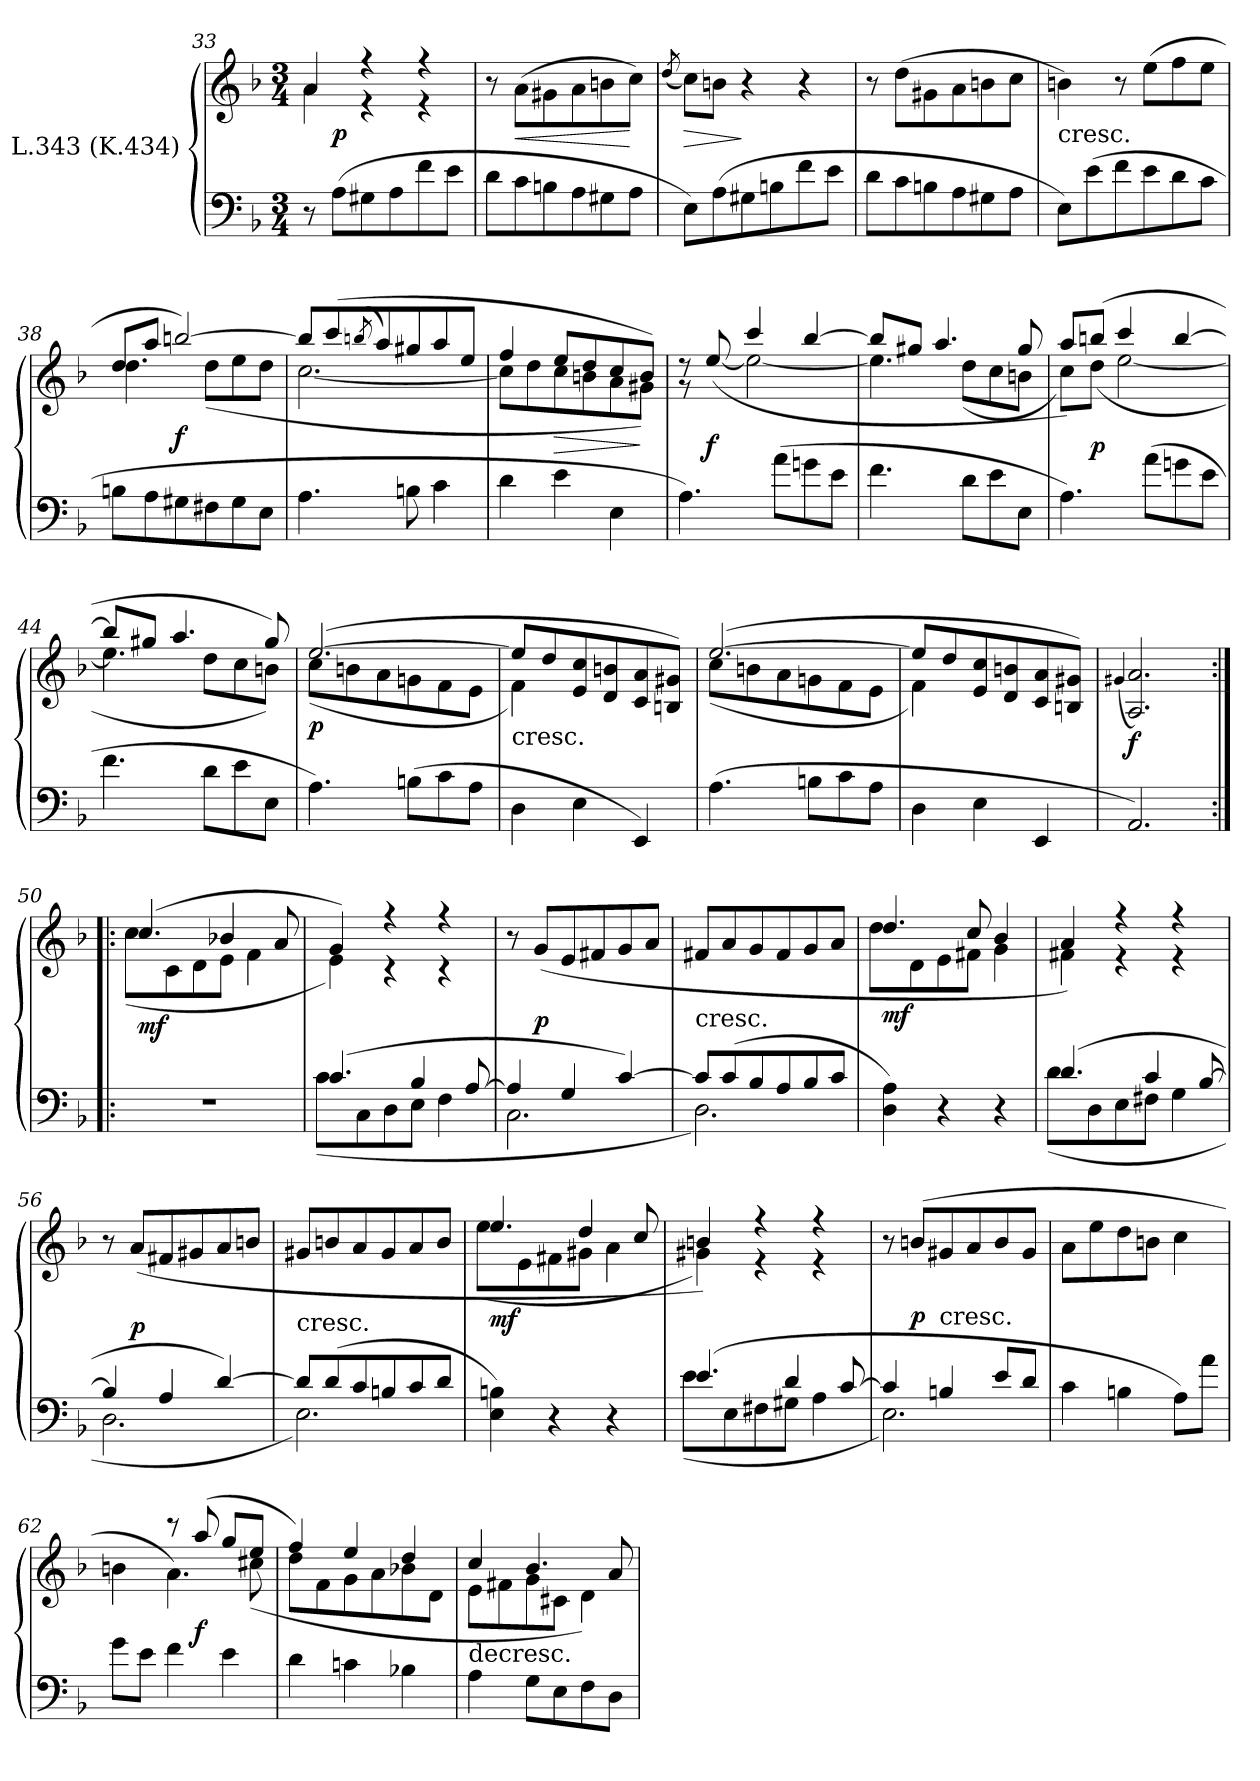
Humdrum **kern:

**kern	**kern	**dynam
*part1	*part1	*part1
*staff2	*staff1	*staff1/2
*I"L.343 (K.434)	*	*
*clefF4	*clefG2	*
*k[b-]	*k[b-]	*
*d:	*d:	*
*M3/4	*M3/4	*
=33	=33	=33
*	*^	*
*	*	*^	*
8r	4a	4a	8ryy	.
(8AL	.	.	2ryy	p
8G#X	4r	4r	.	.
8A	.	.	.	.
8f	4r	4r	.	.
8eJ	.	.	8ryy	.
*	*v	*v	*v	*
!!LO:LB:g=z
=34	=34	=34
8dL	8r	.
8c	(8a\L	<
8Bn	8g#X\	.
8A	8a\	.
8G#X	8bn\	.
8AJ	8cc\J)	[
=35	=35	=35
.	(8qdd/	.
8EL)	8ccL)	>
(8A	8bnJ	.
8G#X	4r	]
8Bn	.	.
8f	4r	.
8eJ	.	.
=36	=36	=36
8dL	8r	.
8c	(8ddL	.
8Bn	8g#X	.
8A	8a	.
8G#X	8bn	.
8AJ	8ccJ	.
=37	=37	=37
!	!LO:TX:c:t=cresc.	!
8EL)	4bn)	.
(8e	.	.
8f	8r	.
8e	(8eeL	.
8d	8ff	.
8cJ	8eeJ	.
!!LO:LB:g=z
=38	=38	=38
*	*^	*
8BnL	8ddL	4.dd	.
8A	8aaJ	.	.
8G#X	[2bbn)	.	f
8F#X	.	(8ddL	.
8G#	.	8ee	.
8EJ	.	8ddJ	.
=39	=39	=39	=39
4.A	8bbL]	[2.cc	.
.	(8ccc	.	.
.	(8qbbn/	.	.
.	8aa)	.	.
8Bn	8gg#X	.	.
4c	8aa	.	.
.	8eeJ	.	.
=40	=40	=40	=40
4d	4ff	8ccL]	.
.	.	8dd	.
4e	8eeL	8cc	>
.	8dd	8bn	.
4E	8cc	8a	.
.	8bJ)	8g#XJ)	]
=41	=41	=41	=41
4.A)	8r	8r	.
.	(>[8ee/	8ryy	f
.	4ccc	2ee_	.
(8aL	.	.	.
8gn	[4bb-	.	.
8eJ	.	.	.
!!LO:LB:g=z	!!
=42	=42	=42	=42
4.f	8bb-L]	4.ee]	.
.	8gg#XJ	.	.
.	4.aa	.	.
8dL	.	(8ddL	.
8e	.	8cc	.
8EJ	8gg#	8bnJ	.
=43	=43	=43	=43
4.A)	8aaL)	8ccL)	.
.	(8bbnJ	(8ddJ	p
.	4ccc	[2ee	.
(8aL	.	.	.
8gn	[4bb	.	.
8eJ	.	.	.
=44	=44	=44	=44
4.f	8bbL]	4.ee]	.
.	8gg#XJ	.	.
.	4.aa	.	.
8dL	.	8ddL	.
8e	.	8cc	.
8EJ	8gg#i)	8bnJ)	.
=45	=45	=45	=45
4.A)	([2.ee	(8ccL	p
.	.	8bn	.
.	.	8a	.
(8BnL	.	8gn	.
8c	.	8f	.
8AJ	.	8eJ	.
!!LO:LB:g=z	!!
=46	=46	=46	=46
!	!LO:TX:c:t=cresc.	!	!
4D	8eeL]	4f)	.
.	8dd	.	.
4E	8e 8cc	4ryy	.
.	8d 8bn	.	.
4EE)	8c 8a	4ryy	.
.	8Bn 8g#XJ)	.	.
=47	=47	=47	=47
(4.A	([2.ee	(8ccL	.
.	.	8bn	.
.	.	8a	.
8BnL	.	8gn	.
8c	.	8f	.
8AJ	.	8eJ	.
=48	=48	=48	=48
4D	8eeL]	4f)	.
.	8dd	.	.
4E	8e 8cc	4ryy	.
.	8d 8bn	.	.
4EE	8c 8a	4ryy	.
.	8Bn 8g#XJ)	.	.
*	*v	*v	*
=49	=49	=49
.	(4qqg#X	.
2.AA)	2.A 2.a)	f
!!LO:LB:g=z
=50:|!|:	=50:|!|:	=50:|!|:
*	*^	*
2.r	(4.cc	(8ccL	mf
.	.	8c	.
.	.	8d	.
.	4b-X	8eJ	.
.	.	4f	.
.	8a	.	.
=51	=51	=51	=51
*^	*	*	*
(4.c	(8cL	4g)	4e)	.
.	8C	.	.	.
.	8D	4r	4r	.
4B-	8EJ	.	.	.
.	4F	4r	4r	.
[8A	.	.	.	.
*	*	*v	*v	*
=52	=52	=52	=52
4A]	2.C	8r	.
.	.	(>8gL	p
4G	.	8e	.
.	.	8f#X	.
[4c)	.	8g	.
.	.	8aJ	.
=53	=53	=53	=53
!	!	!LO:TX:c:t=cresc.	!
8cL]	2.D)	8f#XL	.
(8c	.	8a	.
8B-	.	8g	.
8A	.	8f#	.
8B-	.	8g	.
8cJ	.	8aJ	.
*v	*v	*	*
!!LO:LB:g=z
=54	=54	=54
*	*^	*
4D 4A)	(4.dd	8ddL)	mf
.	.	8d	.
4r	.	8e	.
.	8cc	8f#XJ	.
4r	4b-	4g	.
=55	=55	=55	=55
*^	*	*	*
(4.d	(8dL	4a)	4f#X	.
.	8D	.	.	.
.	8E	4r	4r	.
4c	8F#XJ	.	.	.
.	4G	4r	4r	.
[8B-	.	.	.	.
*	*	*v	*v	*
=56	=56	=56	=56
4B-]	2.D	8r	.
.	.	(8aL	p
4A	.	8f#X	.
.	.	8g#X	.
[4d)	.	8a	.
.	.	8bnJ	.
=57	=57	=57	=57
!	!	!LO:TX:c:t=cresc.	!
8dL]	2.E)	8g#XL	.
(8d	.	8bn	.
8c	.	8a	.
8Bn	.	8g#	.
8c	.	8a	.
8dJ	.	8bJ	.
*v	*v	*	*
!!LO:LB:g=z
=58	=58	=58
*	*^	*
4E 4Bn)	(4.ee	(8eeL)	mf
.	.	8e	.
4r	.	8f#X	.
.	4dd	8g#XJ	.
4r	.	4a	.
.	8cc	.	.
=59	=59	=59	=59
*^	*	*	*
(4.e	(8eL	4bn)	4g#X)	.
.	8E	.	.	.
.	8F#X	4r	4r	.
4d	8G#XJ	.	.	.
.	4A	4r	4r	.
[8c	.	.	.	.
*	*	*v	*v	*
=60	=60	=60	=60
4c]	2.E)	8r	.
.	.	(8bnL	p
!	!	!LO:TX:c:t=cresc.	!
4Bn	.	8g#X	.
.	.	8a	.
8eL	.	8b	.
8dJ	.	8g#J	.
*v	*v	*	*
=61	=61	=61
4c	8aL	.
.	8ee	.
4Bn	8dd	.
.	8bnJ	.
8AL)	4cc	.
8aJ	.	.
!!LO:LB:g=z
=62	=62	=62
*	*^	*
8gL	4ryy	4bn	.
8eJ	.	.	.
4f	8rccc	4.a)	.
.	(8aa	.	f
4e	8ggL	.	.
.	8eeJ	(8cc#X	.
=63	=63	=63	=63
4d	4ff)	8ddL	.
.	.	8f	.
4cn	4ee	8g	.
.	.	8a	.
4B-X	4dd	8b-X	.
.	.	8dJ	.
=64	=64	=64	=64
!	!LO:TX:c:t=decresc.	!	!
4A	4cc	8eL	.
.	.	8f#X	.
8GL	4.b-	8g	.
8E	.	8c#XJ	.
8F	.	4d)	.
8DJ	8a	.	.
*	*v	*v	*
=	=	=
*-	*-	*-
